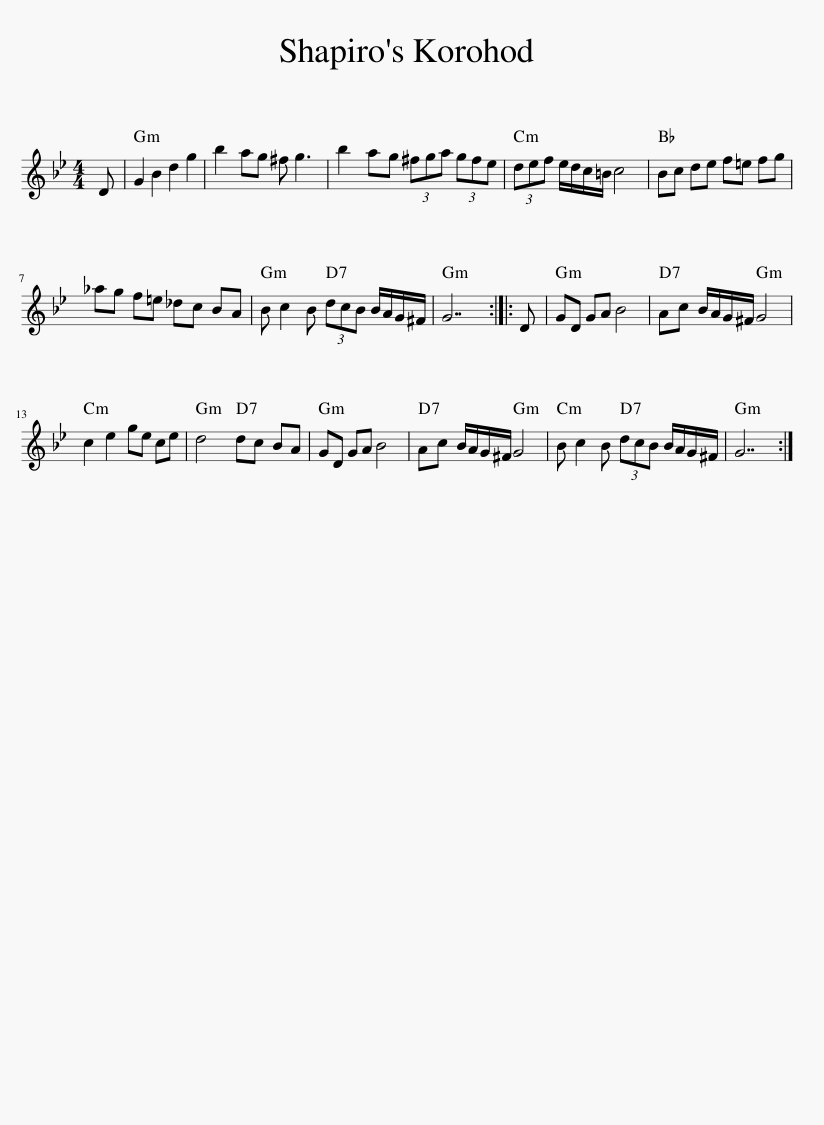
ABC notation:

X:1
L:1/8
M:4/4
I:linebreak $
K:Gmin
V:1 treble
V:1
 D | G2 B2 d2 g2 | b2 ag ^f g3 | b2 ag (3^fga (3gfe | (3def e/d/c/=B/ c4 | %5
 Bc de f=e fg |$ _ag f=e _dc BA | B c2 B (3dcB B/A/G/^F/ | G7 :: D | %10
 GD GA B4 | Ac B/A/G/^F/ G4 |$ c2 e2 ge ce | d4 dc BA | GD GA B4 | %15
 Ac B/A/G/^F/ G4 | B c2 B (3dcB B/A/G/^F/ | G7 :| %18
